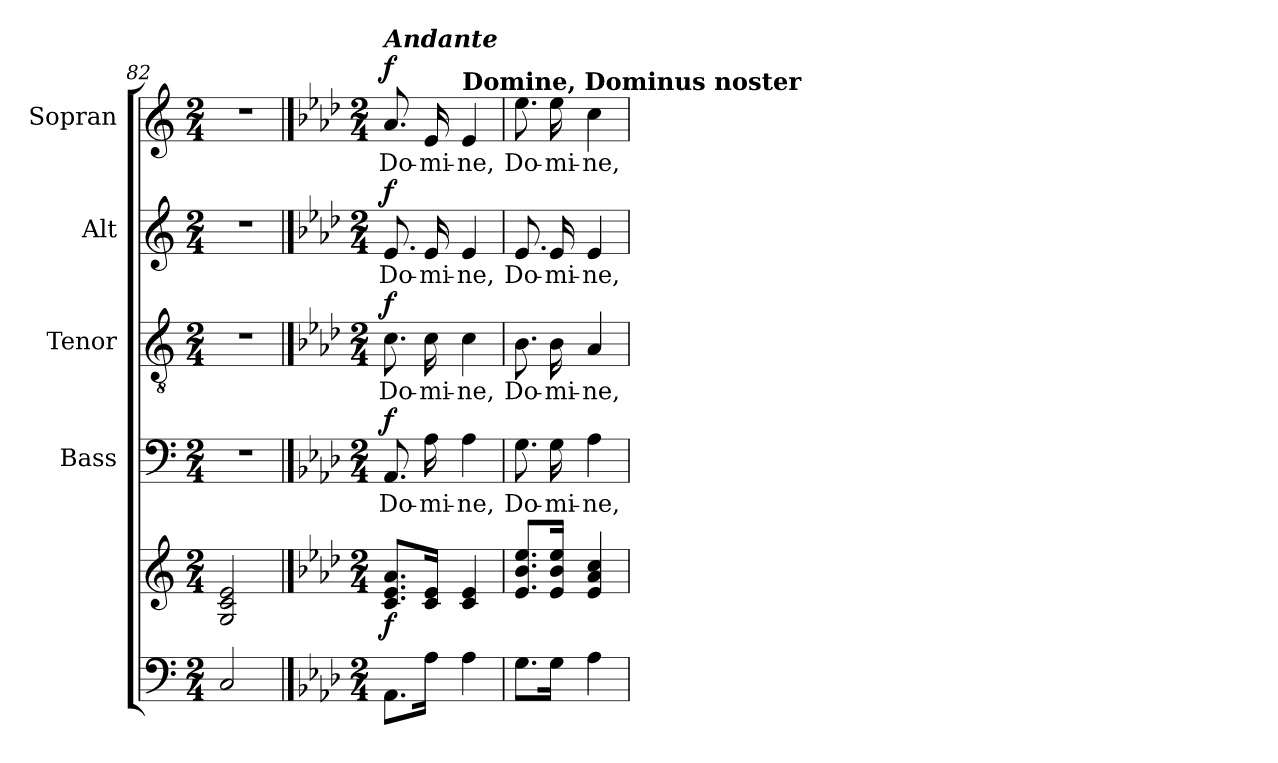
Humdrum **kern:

**kern	**kern	**dynam	**kern	**text	**dynam	**kern	**text	**dynam	**kern	**text	**dynam	**kern	**text	**dynam
*part5	*part5	*part5	*part4	*part4	*part4	*part3	*part3	*part3	*part2	*part2	*part2	*part1	*part1	*part1
*staff6	*staff5	*staff5/6	*staff4	*staff4	*staff4	*staff3	*staff3	*staff3	*staff2	*staff2	*staff2	*staff1	*staff1	*staff1
*	*	*	*I"Bass	*	*	*I"Tenor	*	*	*I"Alt	*	*	*I"Sopran	*	*
*	*	*	*I'B.	*	*	*I'T.	*	*	*I'A.	*	*	*I'S.	*	*
*clefF4	*clefG2	*	*clefF4	*	*	*clefGv2	*	*	*clefG2	*	*	*clefG2	*	*
*k[]	*k[]	*	*k[]	*	*	*k[]	*	*	*k[]	*	*	*k[]	*	*
*C:	*C:	*	*C:	*	*	*C:	*	*	*C:	*	*	*C:	*	*
*M2/4	*M2/4	*	*M2/4	*	*	*M2/4	*	*	*M2/4	*	*	*M2/4	*	*
=82	=82	=82	=82	=82	=82	=82	=82	=82	=82	=82	=82	=82	=82	=82
2C/	2G/ 2c/ 2e/	.	2r	.	.	2r	.	.	2r	.	.	2r	.	.
!!LO:PB:g=z
==83	==83	==83	==83	==83	==83	==83	==83	==83	==83	==83	==83	==83	==83	==83
*k[b-e-a-d-]	*k[b-e-a-d-]	*	*k[b-e-a-d-]	*	*	*k[b-e-a-d-]	*	*	*k[b-e-a-d-]	*	*	*k[b-e-a-d-]	*	*
*A-:	*A-:	*	*A-:	*	*	*A-:	*	*	*A-:	*	*	*A-:	*	*
*M2/4	*M2/4	*	*M2/4	*	*	*M2/4	*	*	*M2/4	*	*	*M2/4	*	*
!	!	!	!	!	!	!	!	!	!	!	!	!LO:TX:a:Bi:t=Andante	!	!
!	!	!LO:DY:b	!	!LO:LY:b	!LO:DY:a	!	!LO:LY:b	!LO:DY:a	!	!LO:LY:b	!LO:DY:a	!	!LO:LY:b	!LO:DY:a
8.AA-\L	8.c/ 8.e-/ 8.a-/L	f	8.AA-/	Do-	f	8.c\	Do-	f	8.e-/	Do-	f	8.a-/	Do-	f
!	!	!	!	!LO:LY:b	!	!	!LO:LY:b	!	!	!LO:LY:b	!	!	!LO:LY:b	!
16A-\Jk	16c/ 16e-/Jk	.	16A-\	-mi-	.	16c\	-mi-	.	16e-/	-mi-	.	16e-/	-mi-	.
!	!	!	!	!	!	!	!	!	!	!	!	!LO:TX:a:B:t=Domine, Dominus noster	!	!
!	!	!	!	!LO:LY:b	!	!	!LO:LY:b	!	!	!LO:LY:b	!	!	!LO:LY:b	!
4A-\	4c/ 4e-/	.	4A-\	-ne,	.	4c\	-ne,	.	4e-/	-ne,	.	4e-/	-ne,	.
=84	=84	=84	=84	=84	=84	=84	=84	=84	=84	=84	=84	=84	=84	=84
!	!	!	!	!LO:LY:b	!	!	!LO:LY:b	!	!	!LO:LY:b	!	!	!LO:LY:b	!
8.G\L	8.e-/ 8.b-/ 8.ee-/L	.	8.G\	Do-	.	8.B-\	Do-	.	8.e-/	Do-	.	8.ee-\	Do-	.
!	!	!	!	!LO:LY:b	!	!	!LO:LY:b	!	!	!LO:LY:b	!	!	!LO:LY:b	!
16G\Jk	16e-/ 16b-/ 16ee-/Jk	.	16G\	-mi-	.	16B-\	-mi-	.	16e-/	-mi-	.	16ee-\	-mi-	.
!	!	!	!	!LO:LY:b	!	!	!LO:LY:b	!	!	!LO:LY:b	!	!	!LO:LY:b	!
4A-\	4e-/ 4a-/ 4cc/	.	4A-\	-ne,	.	4A-/	-ne,	.	4e-/	-ne,	.	4cc\	-ne,	.
=	=	=	=	=	=	=	=	=	=	=	=	=	=	=
*-	*-	*-	*-	*-	*-	*-	*-	*-	*-	*-	*-	*-	*-	*-
